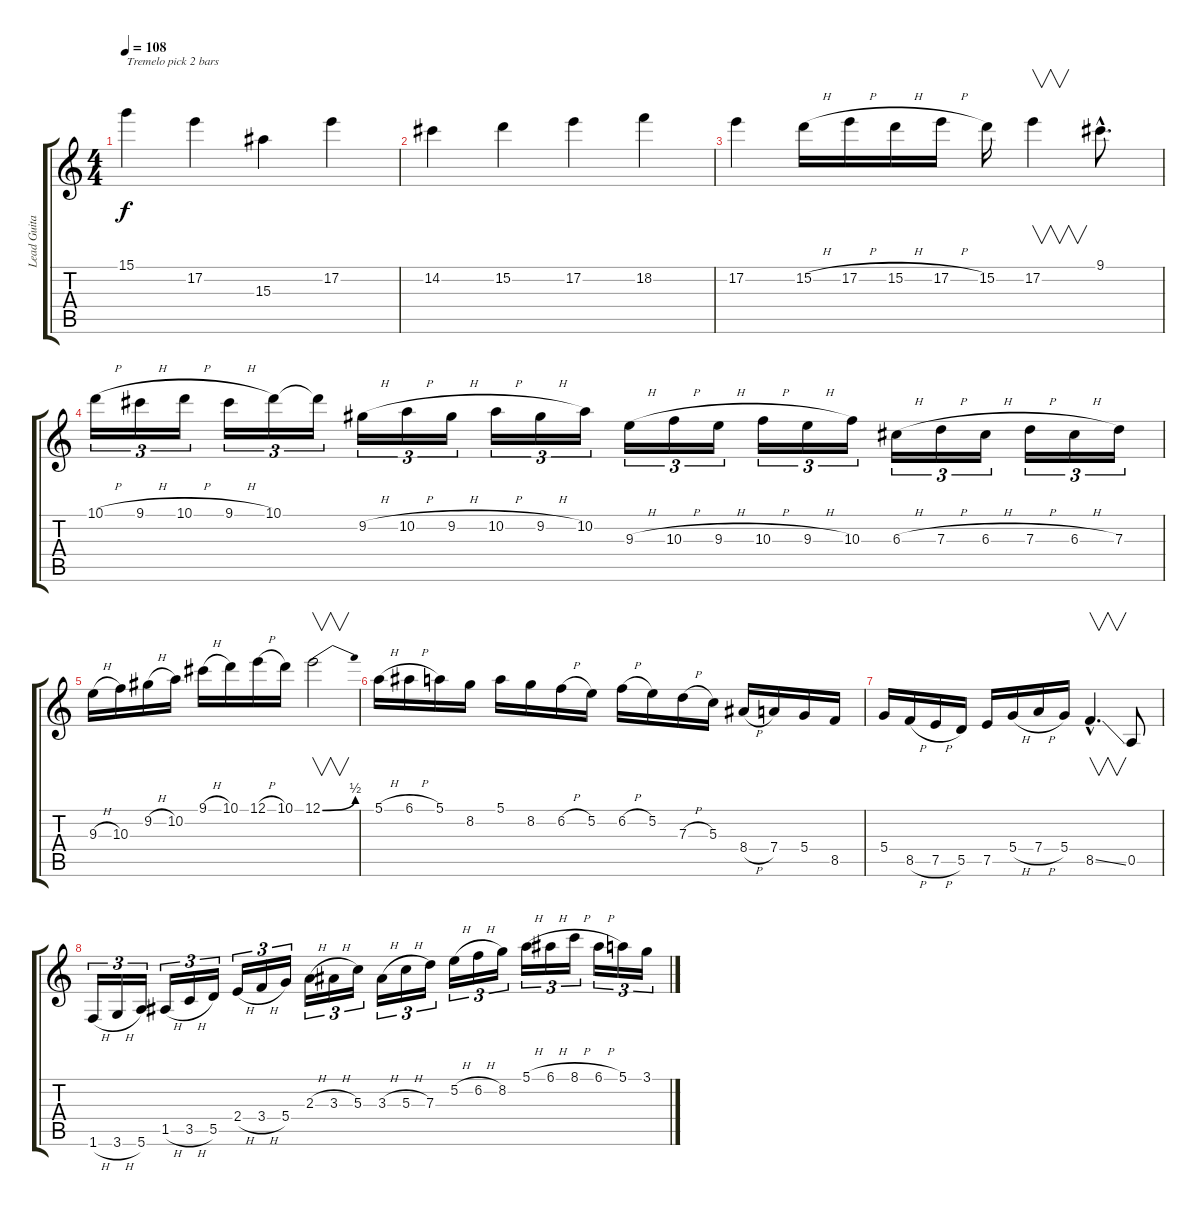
\track ("Lead Guitar 1" "Lead Guita") {instrument distortionguitar}
\staff {score tabs}
\tuning (E4 B3 G3 D3 A2 E2) {hide}
\ts (4 4)
\tempo 108
\clef g2
\ks c
15.1.4{txt "Tremelo pick 2 bars" dy f} 17.2.4 15.3.4 17.2.4 |
14.2.4 15.2.4 17.2.4 18.2.4 |
17.2.4 15.2{h}.16 17.2{h}.16 15.2{h}.16 17.2{h}.16 15.2.16 17.2.4{v} 9.1{hac}.8{d} |
10.1{h}.16{tu (3 2)} 9.1{h}.16{tu (3 2)} 10.1{h}.16{tu (3 2)} 9.1{h}.16{tu (3 2)} 10.1.16{tu (3 2)} 10.1{t}.16{tu (3 2)} 9.2{h}.16{tu (3 2)} 10.2{h}.16{tu (3 2)} 9.2{h}.16{tu (3 2)} 10.2{h}.16{tu (3 2)} 9.2{h}.16{tu (3 2)} 10.2.16{tu (3 2)} 9.3{h}.16{tu (3 2)} 10.3{h}.16{tu (3 2)} 9.3{h}.16{tu (3 2)} 10.3{h}.16{tu (3 2)} 9.3{h}.16{tu (3 2)} 10.3.16{tu (3 2)} 6.3{h}.16{tu (3 2)} 7.3{h}.16{tu (3 2)} 6.3{h}.16{tu (3 2)} 7.3{h}.16{tu (3 2)} 6.3{h}.16{tu (3 2)} 7.3.16{tu (3 2)} |
9.3{h}.16 10.3.16 9.2{h}.16 10.2.16 9.1{h}.16 10.1.16 12.1{h}.16 10.1.16 12.1{be (bend 0 0 60 2)}.2{v} |
5.1{h}.16 6.1{h}.16 5.1.16 8.2.16 5.1.16 8.2.16 6.2{h}.16 5.2.16 6.2{h}.16 5.2.16 7.3{h}.16 5.3.16 8.4{h}.16 7.4.16 5.4.16 8.5.16 |
5.4.16 8.5{h}.16 7.5{h}.16 5.5.16 7.5.16 5.4{h}.16 7.4{h}.16 5.4.16 8.5{ss hac}.4{v d} 0.5.8 |
1.6{h}.16{tu (3 2)} 3.6{h}.16{tu (3 2)} 5.6.16{tu (3 2)} 1.5{h}.16{tu (3 2)} 3.5{h}.16{tu (3 2)} 5.5.16{tu (3 2)} 2.4{h}.16{tu (3 2)} 3.4{h}.16{tu (3 2)} 5.4.16{tu (3 2)} 2.3{h}.16{tu (3 2)} 3.3{h}.16{tu (3 2)} 5.3.16{tu (3 2)} 3.3{h}.16{tu (3 2)} 5.3{h}.16{tu (3 2)} 7.3.16{tu (3 2)} 5.2{h}.16{tu (3 2)} 6.2{h}.16{tu (3 2)} 8.2.16{tu (3 2)} 5.1{h}.16{tu (3 2)} 6.1{h}.16{tu (3 2)} 8.1{h}.16{tu (3 2)} 6.1{h}.16{tu (3 2)} 5.1.16{tu (3 2)} 3.1.16{tu (3 2)}
